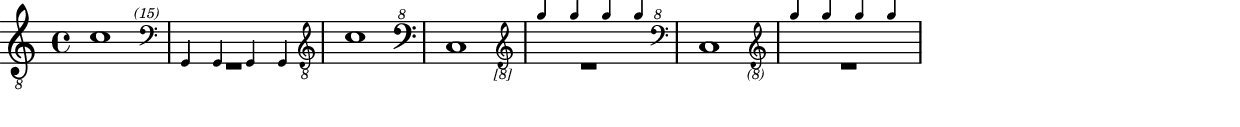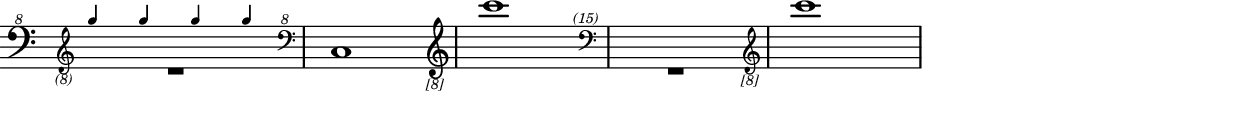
%% Generated by lilypond-book
%% Options: [exampleindent=10.16\mm,indent=0\mm,line-width=160\mm]
\include "lilypond-book-preamble.ly"


% ****************************************************************
% Start cut-&-pastable-section
% ****************************************************************

#(ly:set-option 'eps-box-padding 3.000000)



\paper {
  indent = 0\mm
  line-width = 160\mm
  % offset the left padding, also add 1mm as lilypond creates cropped
  % images with a little space on the right
  line-width = #(- line-width (* mm  3.000000) (* mm 1))
}

\layout {
  
}




% ****************************************************************
% ly snippet:
% ****************************************************************
\sourcefilename "/lilypond-2.24.3/input/regression/cue-clef-transposition-optional.ly"
\sourcefileline 0
\version "2.21.0"

\header {
  texidoc = "Optional transposition for clefs for cue notes is supported
by using parentheses or brackets around the transposition number."
}

vI = \relative { \clef "treble" \repeat unfold 40 g'4 }
\addQuote vIQuote { \vI }

Solo = \relative {
  \clef "treble_8" c'1 |
  \cueDuringWithClef "vIQuote" #UP "bass^(15)" { R }
  c

  \clef "bass^8" c |
  \cueDuringWithClef "vIQuote" #UP "treble_[8]" { R } |
  c
  \cueDuringWithClef "vIQuote" #UP "treble_(8)" { R1 \break R } |
  c

  \clef "treble_[8]" c'1 |
  \cueDuringWithClef "vIQuote" #UP "bass^(15)" { R }
  c
}

\score {
  <<
    \new Staff \new Voice \Solo
  >>
}



% ****************************************************************
% end ly snippet
% ****************************************************************
